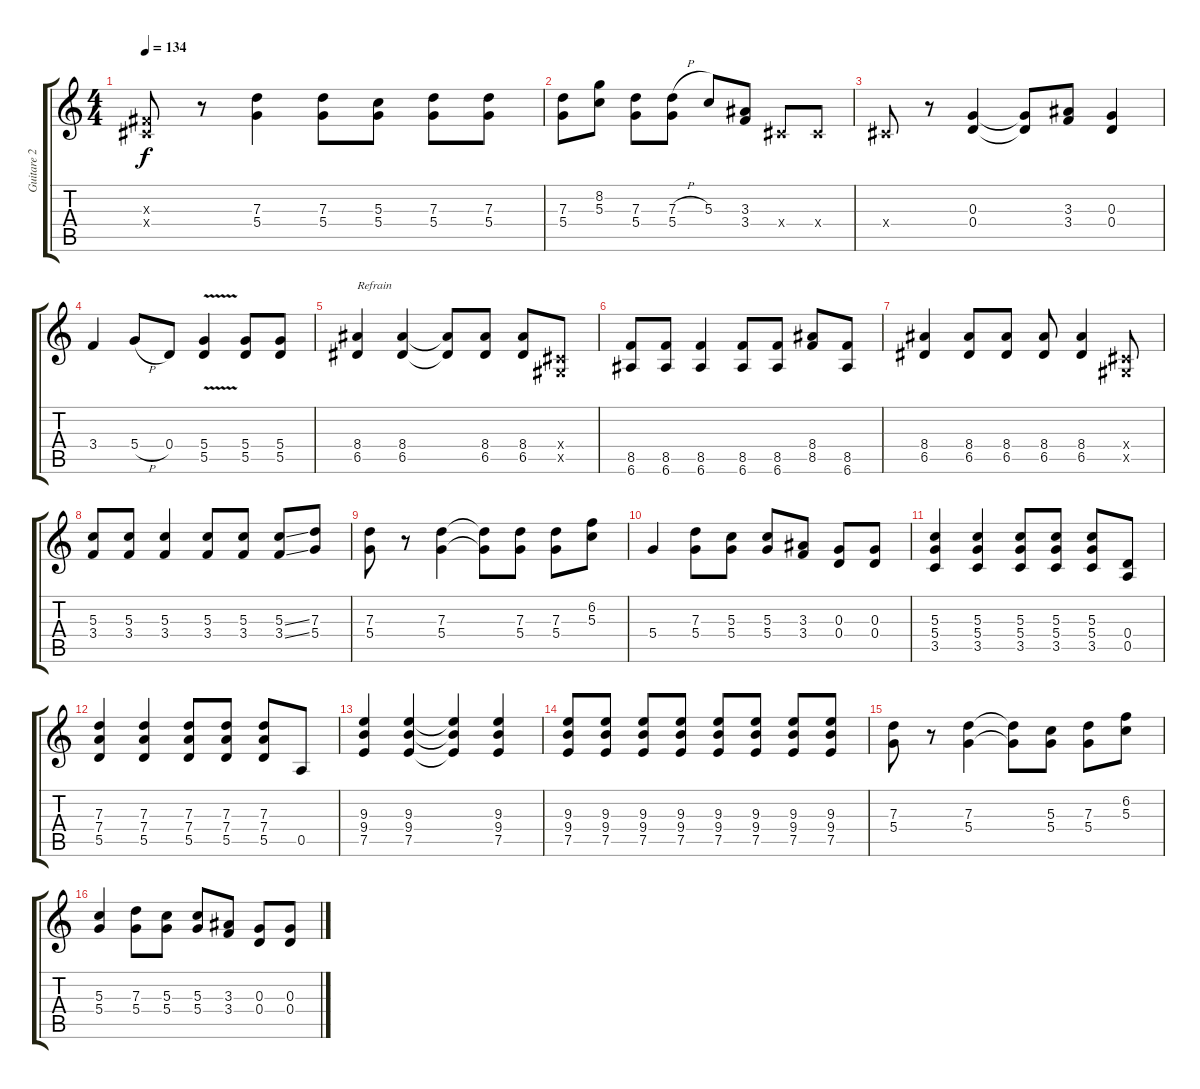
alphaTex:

\track ("Guitare 2" "Guitare 2") {instrument distortionguitar}
\staff {score tabs}
\tuning (E4 B3 G3 D3 A2 E2) {hide}
\ts (4 4)
\tempo 134
\clef g2
\ks c
(-1.3{x} -1.4{x}).8{dy f} r.8 (7.3 5.4).4 (7.3 5.4).8 (5.3 5.4).8 (7.3 5.4).8 (7.3 5.4).8 |
(7.3 5.4).8 (8.2 5.3).8 (7.3 5.4).8 (7.3{h} 5.4).8 5.3.8 (3.3 3.4).8 -1.4{x}.8 -1.4{x}.8 |
-1.4{x}.8 r.8 (0.3 0.4).4 (0.3{t} 0.4{t}).8 (3.3 3.4).8 (0.3 0.4).4 |
3.4.4 5.4{h}.8 0.4.8 (5.4{v} 5.5{v}).4 (5.4 5.5).8 (5.4 5.5).8 |
(8.4 6.5).4{txt "Refrain"} (8.4 6.5).4 (8.4{t} 6.5{t}).8 (8.4 6.5).8 (8.4 6.5).8 (-1.4{x} -1.5{x}).8 |
(8.5 6.6).8 (8.5 6.6).8 (8.5 6.6).4 (8.5 6.6).8 (8.5 6.6).8 (8.4 8.5).8 (8.5 6.6).8 |
(8.4 6.5).4 (8.4 6.5).8 (8.4 6.5).8 (8.4 6.5).8 (8.4 6.5).4 (-1.4{x} -1.5{x}).8 |
(5.3 3.4).8 (5.3 3.4).8 (5.3 3.4).4 (5.3 3.4).8 (5.3 3.4).8 (5.3{ss} 3.4{ss}).8 (7.3 5.4).8 |
(7.3 5.4).8 r.8 (7.3 5.4).4 (7.3{t} 5.4{t}).8 (7.3 5.4).8 (7.3 5.4).8 (6.2 5.3).8 |
5.4.4 (7.3 5.4).8 (5.3 5.4).8 (5.3 5.4).8 (3.3 3.4).8 (0.3 0.4).8 (0.3 0.4).8 |
(5.3 5.4 3.5).4 (5.3 5.4 3.5).4 (5.3 5.4 3.5).8 (5.3 5.4 3.5).8 (5.3 5.4 3.5).8 (0.4 0.5).8 |
(7.3 7.4 5.5).4 (7.3 7.4 5.5).4 (7.3 7.4 5.5).8 (7.3 7.4 5.5).8 (7.3 7.4 5.5).8 0.5.8 |
(9.3 9.4 7.5).4 (9.3 9.4 7.5).4 (9.3{t} 9.4{t} 7.5{t}).4 (9.3 9.4 7.5).4 |
(9.3 9.4 7.5).8 (9.3 9.4 7.5).8 (9.3 9.4 7.5).8 (9.3 9.4 7.5).8 (9.3 9.4 7.5).8 (9.3 9.4 7.5).8 (9.3 9.4 7.5).8 (9.3 9.4 7.5).8 |
(7.3 5.4).8 r.8 (7.3 5.4).4 (7.3{t} 5.4{t}).8 (5.3 5.4).8 (7.3 5.4).8 (6.2 5.3).8 |
(5.3 5.4).4 (7.3 5.4).8 (5.3 5.4).8 (5.3 5.4).8 (3.3 3.4).8 (0.3 0.4).8 (0.3 0.4).8
